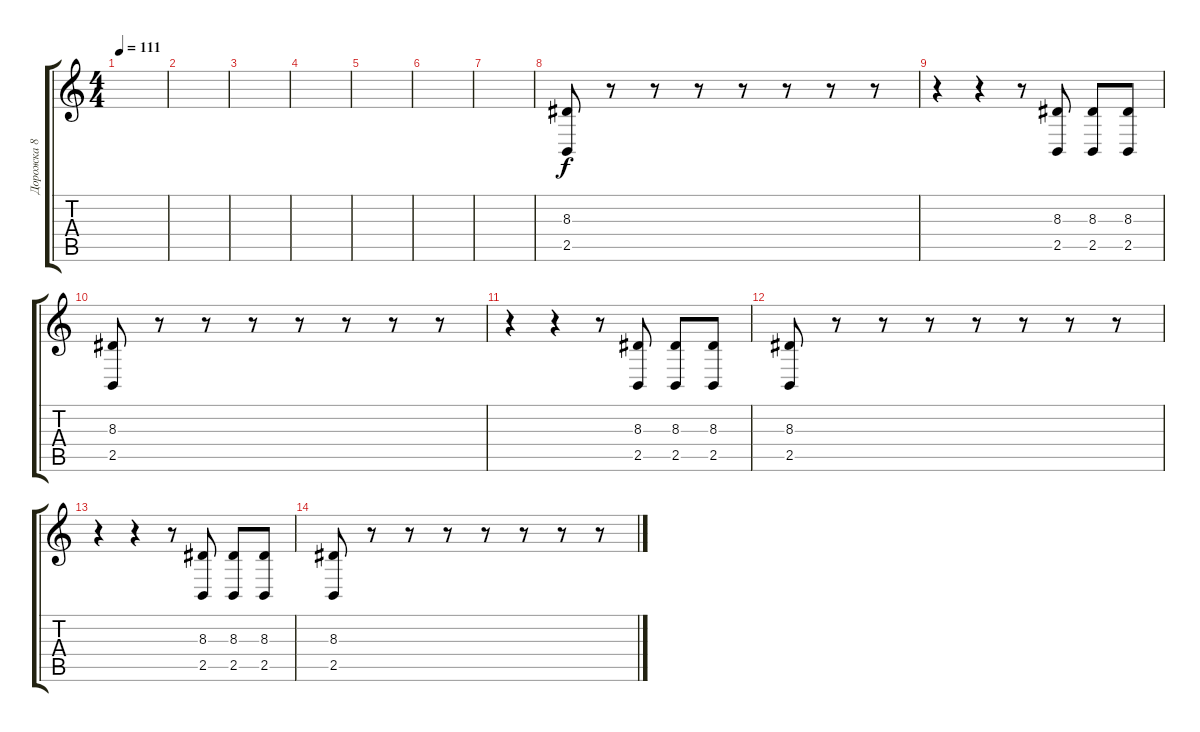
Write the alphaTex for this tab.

\track ("Дорожка 8" "Дорожка 8") {instrument synthdrum}
\staff {score tabs}
\tuning (E4 B3 G3 D3 A2 E2) {hide}
\ts (4 4)
\tempo 111
\clef g2
\ks c
|
|
|
|
|
|
|
(8.3 2.5).8 r.8 r.8 r.8 r.8 r.8 r.8 r.8 |
r.4 r.4 r.8 (8.3 2.5).8 (8.3 2.5).8 (8.3 2.5).8 |
(8.3 2.5).8 r.8 r.8 r.8 r.8 r.8 r.8 r.8 |
r.4 r.4 r.8 (8.3 2.5).8 (8.3 2.5).8 (8.3 2.5).8 |
(8.3 2.5).8 r.8 r.8 r.8 r.8 r.8 r.8 r.8 |
r.4 r.4 r.8 (8.3 2.5).8 (8.3 2.5).8 (8.3 2.5).8 |
(8.3 2.5).8 r.8 r.8 r.8 r.8 r.8 r.8 r.8
